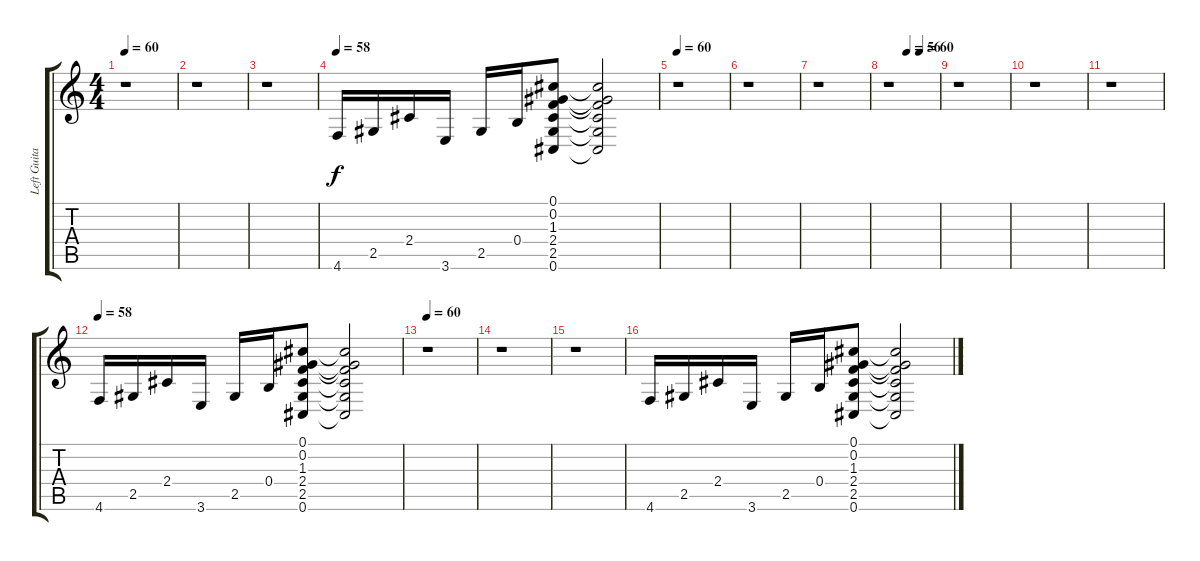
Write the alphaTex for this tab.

\track ("Left Guitar" "Left Guita") {instrument distortionguitar}
\staff {score tabs}
\tuning (Db4 Ab3 E3 B2 Gb2 Db2) {hide}
\ts (4 4)
\tempo 60
\clef g2
\ks c
r.1{dy f instrument distortionguitar} |
r.1 |
r.1 |
\tempo 58
4.6.16 2.5.16 2.4.16 3.6.16 2.5.16 0.4.16 (0.1 0.2 1.3 2.4 2.5 0.6).8 (0.1{t} 0.2{t} 1.3{t} 2.4{t} 2.5{t} 0.6{t}).2 |
\tempo 60
r.1 |
r.1 |
r.1 |
\tempo (56 0.375)
\tempo (60 0.625)
r.1 |
r.1 |
r.1 |
r.1 |
\tempo 58
4.6.16 2.5.16 2.4.16 3.6.16 2.5.16 0.4.16 (0.1 0.2 1.3 2.4 2.5 0.6).8 (0.1{t} 0.2{t} 1.3{t} 2.4{t} 2.5{t} 0.6{t}).2 |
\tempo 60
r.1 |
r.1 |
r.1 |
4.6.16 2.5.16 2.4.16 3.6.16 2.5.16 0.4.16 (0.1 0.2 1.3 2.4 2.5 0.6).8 (0.1{t} 0.2{t} 1.3{t} 2.4{t} 2.5{t} 0.6{t}).2
